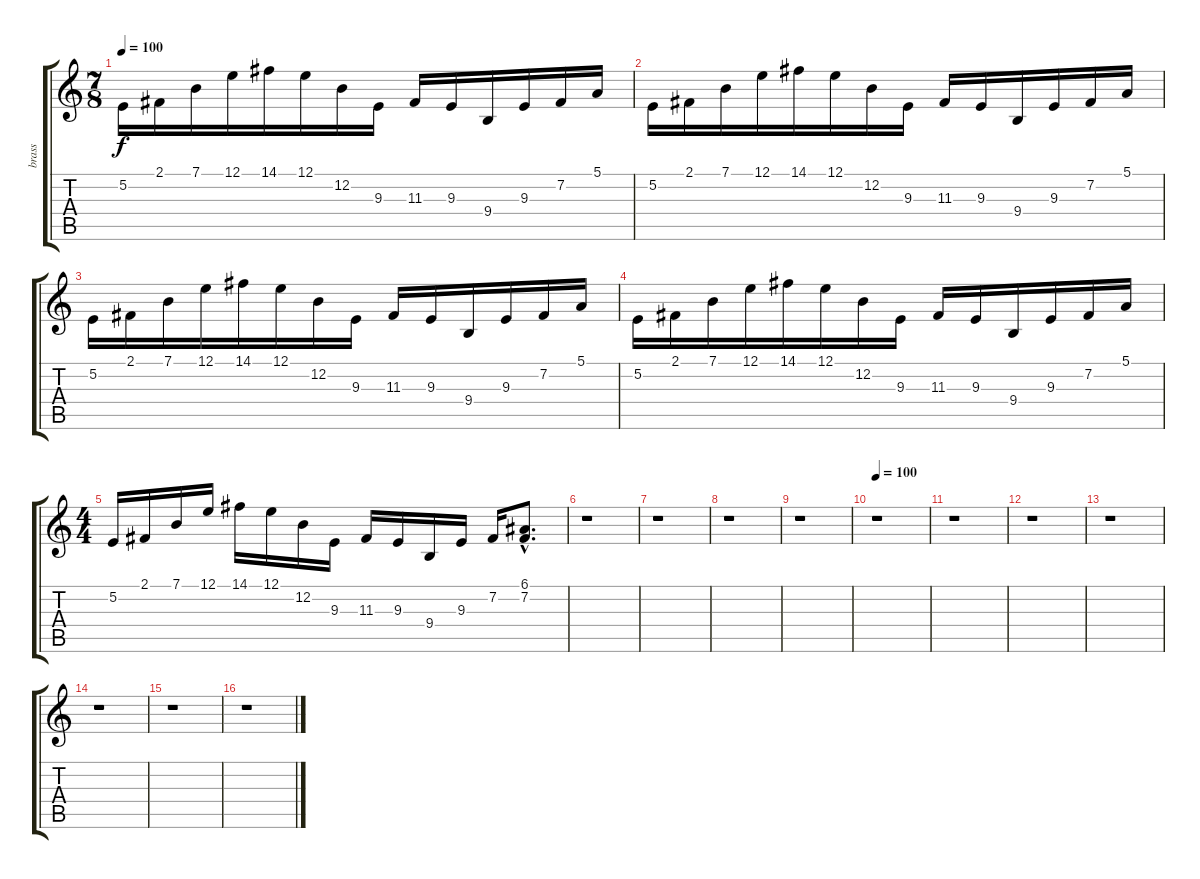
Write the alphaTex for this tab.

\track ("brass" "brass") {instrument synthbrass1}
\staff {score tabs}
\tuning (E4 B3 G3 D3 A2 E2) {hide}
\ts (7 8)
\tempo 100
\clef g2
\ks c
5.2.16{dy f} 2.1.16 7.1.16 12.1.16 14.1.16 12.1.16 12.2.16 9.3.16 11.3.16 9.3.16 9.4.16 9.3.16 7.2.16 5.1.16 |
5.2.16 2.1.16 7.1.16 12.1.16 14.1.16 12.1.16 12.2.16 9.3.16 11.3.16 9.3.16 9.4.16 9.3.16 7.2.16 5.1.16 |
5.2.16 2.1.16 7.1.16 12.1.16 14.1.16 12.1.16 12.2.16 9.3.16 11.3.16 9.3.16 9.4.16 9.3.16 7.2.16 5.1.16 |
5.2.16 2.1.16 7.1.16 12.1.16 14.1.16 12.1.16 12.2.16 9.3.16 11.3.16 9.3.16 9.4.16 9.3.16 7.2.16 5.1.16 |
\ts (4 4)
5.2.16 2.1.16 7.1.16 12.1.16 14.1.16 12.1.16 12.2.16 9.3.16 11.3.16 9.3.16 9.4.16 9.3.16 7.2.16 (6.1{hac} 7.2{hac}).8{d} |
r.1 |
r.1 |
r.1 |
r.1 |
\tempo 100
r.1 |
r.1 |
r.1 |
r.1 |
r.1 |
r.1 |
r.1
